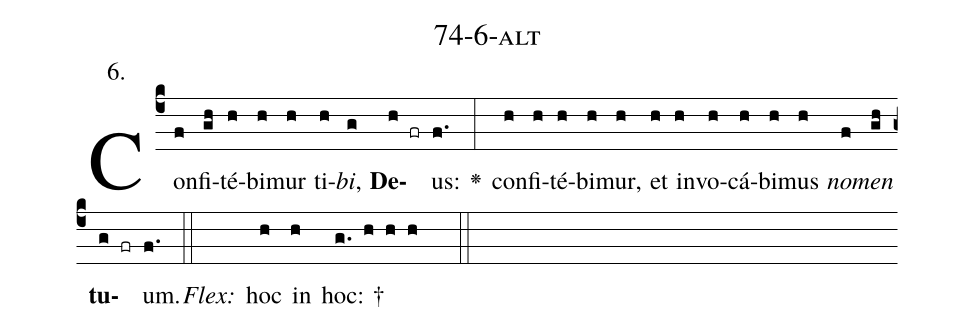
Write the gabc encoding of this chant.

name: 74-6-alt;
annotation: 6.;
%%
(c4)Con(f)fi(gh)té(h)bi(h)mur(h) ti(h)<i>bi</i>,(g) <b>De</b>(h fr)us:(f.) <v>\greheightstar</v>(:) con(h)fi(h)té(h)bi(h)mur,(h) et(h) in(h)vo(h)cá(h)bi(h)mus(h) <i>no</i>(f)<i>men</i>(gh) <b>tu</b>(g fr)um.(f.) (::)
<i>Flex:</i>()  hoc(h) in(h) hoc: †(g. h h h  ::)

%E(h) u(h) o(f) u(gh) a(g) e.(f.) (::)
